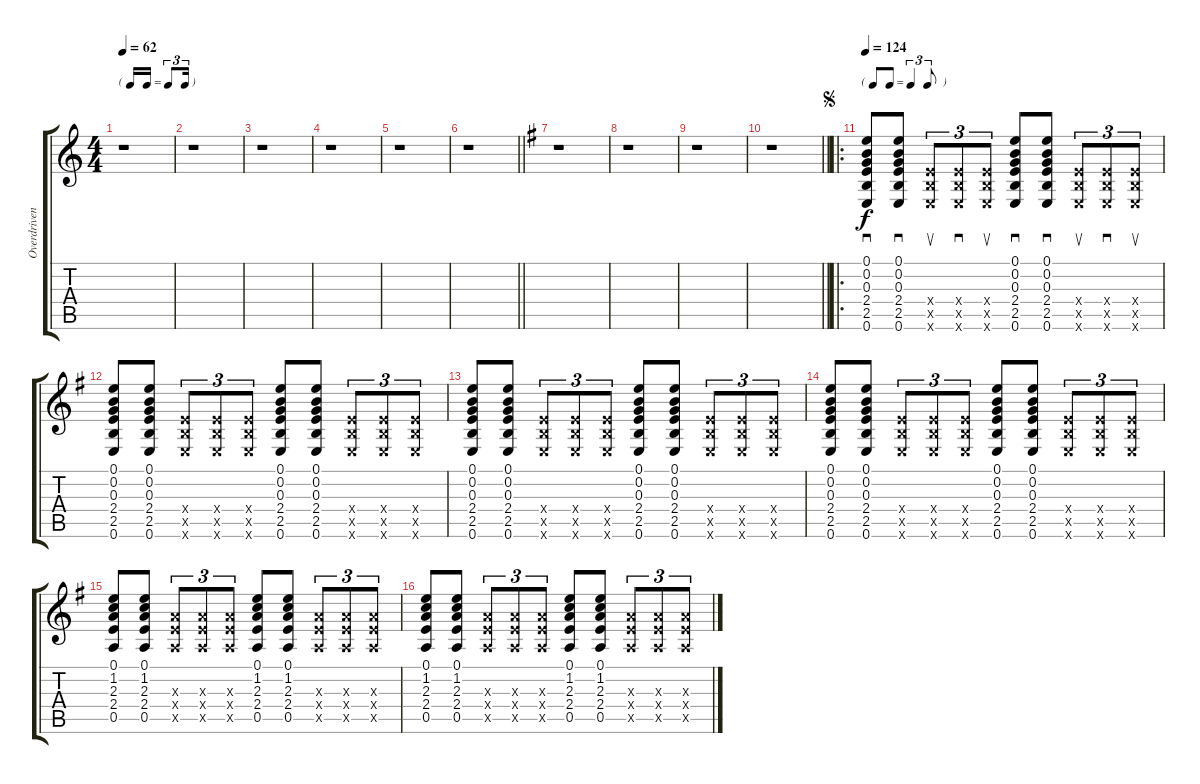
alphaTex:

\track ("Overdriven Guitar" "Overdriven") {instrument overdrivenguitar}
\staff {score tabs}
\tuning (E4 B3 G3 D3 A2 E2) {hide}
\ts (4 4)
\tf triplet16th
\tempo 62
\clef g2
\ks c
r.1{dy f} |
r.1 |
r.1 |
r.1 |
r.1 |
\barLineRight lightlight
r.1 |
\ks g
r.1 |
r.1 |
r.1 |
\barLineRight lightlight
r.1 |
\ro
\tf triplet8th
\jump segno
\tempo 124
(0.1 0.2 0.3 2.4 2.5 0.6).8{sd} (0.1 0.2 0.3 2.4 2.5 0.6).8{sd} (2.4{x} 2.5{x} 0.6{x}).8{su tu (3 2)} (2.4{x} 2.5{x} 0.6{x}).8{sd tu (3 2)} (2.4{x} 2.5{x} 0.6{x}).8{su tu (3 2)} (0.1 0.2 0.3 2.4 2.5 0.6).8{sd} (0.1 0.2 0.3 2.4 2.5 0.6).8{sd} (2.4{x} 2.5{x} 0.6{x}).8{su tu (3 2)} (2.4{x} 2.5{x} 0.6{x}).8{sd tu (3 2)} (2.4{x} 2.5{x} 0.6{x}).8{su tu (3 2)} |
(0.1 0.2 0.3 2.4 2.5 0.6).8 (0.1 0.2 0.3 2.4 2.5 0.6).8 (2.4{x} 2.5{x} 0.6{x}).8{tu (3 2)} (2.4{x} 2.5{x} 0.6{x}).8{tu (3 2)} (2.4{x} 2.5{x} 0.6{x}).8{tu (3 2)} (0.1 0.2 0.3 2.4 2.5 0.6).8 (0.1 0.2 0.3 2.4 2.5 0.6).8 (2.4{x} 2.5{x} 0.6{x}).8{tu (3 2)} (2.4{x} 2.5{x} 0.6{x}).8{tu (3 2)} (2.4{x} 2.5{x} 0.6{x}).8{tu (3 2)} |
(0.1 0.2 0.3 2.4 2.5 0.6).8 (0.1 0.2 0.3 2.4 2.5 0.6).8 (2.4{x} 2.5{x} 0.6{x}).8{tu (3 2)} (2.4{x} 2.5{x} 0.6{x}).8{tu (3 2)} (2.4{x} 2.5{x} 0.6{x}).8{tu (3 2)} (0.1 0.2 0.3 2.4 2.5 0.6).8 (0.1 0.2 0.3 2.4 2.5 0.6).8 (2.4{x} 2.5{x} 0.6{x}).8{tu (3 2)} (2.4{x} 2.5{x} 0.6{x}).8{tu (3 2)} (2.4{x} 2.5{x} 0.6{x}).8{tu (3 2)} |
(0.1 0.2 0.3 2.4 2.5 0.6).8 (0.1 0.2 0.3 2.4 2.5 0.6).8 (2.4{x} 2.5{x} 0.6{x}).8{tu (3 2)} (2.4{x} 2.5{x} 0.6{x}).8{tu (3 2)} (2.4{x} 2.5{x} 0.6{x}).8{tu (3 2)} (0.1 0.2 0.3 2.4 2.5 0.6).8 (0.1 0.2 0.3 2.4 2.5 0.6).8 (2.4{x} 2.5{x} 0.6{x}).8{tu (3 2)} (2.4{x} 2.5{x} 0.6{x}).8{tu (3 2)} (2.4{x} 2.5{x} 0.6{x}).8{tu (3 2)} |
(0.1 1.2 2.3 2.4 0.5).8 (0.1 1.2 2.3 2.4 0.5).8 (2.3{x} 2.4{x} 0.5{x}).8{tu (3 2)} (2.3{x} 2.4{x} 0.5{x}).8{tu (3 2)} (2.3{x} 2.4{x} 0.5{x}).8{tu (3 2)} (0.1 1.2 2.3 2.4 0.5).8 (0.1 1.2 2.3 2.4 0.5).8 (2.3{x} 2.4{x} 0.5{x}).8{tu (3 2)} (2.3{x} 2.4{x} 0.5{x}).8{tu (3 2)} (2.3{x} 2.4{x} 0.5{x}).8{tu (3 2)} |
(0.1 1.2 2.3 2.4 0.5).8 (0.1 1.2 2.3 2.4 0.5).8 (2.3{x} 2.4{x} 0.5{x}).8{tu (3 2)} (2.3{x} 2.4{x} 0.5{x}).8{tu (3 2)} (2.3{x} 2.4{x} 0.5{x}).8{tu (3 2)} (0.1 1.2 2.3 2.4 0.5).8 (0.1 1.2 2.3 2.4 0.5).8 (2.3{x} 2.4{x} 0.5{x}).8{tu (3 2)} (2.3{x} 2.4{x} 0.5{x}).8{tu (3 2)} (2.3{x} 2.4{x} 0.5{x}).8{tu (3 2)}
